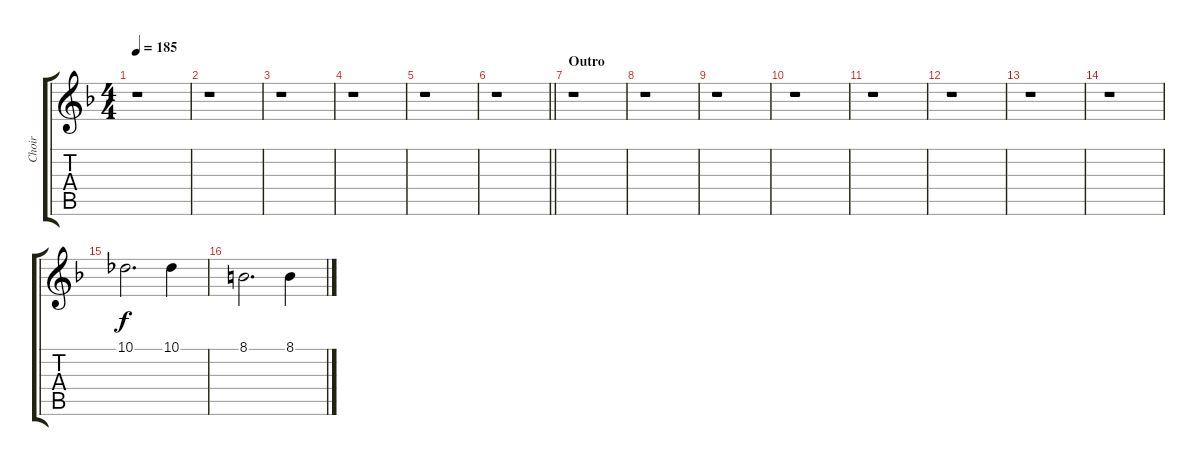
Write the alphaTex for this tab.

\track ("Choir" "Choir") {instrument choiraahs}
\staff {score tabs}
\tuning (Eb4 Bb3 Gb3 Db3 Ab2 Eb2) {hide}
\ts (4 4)
\tempo 185
\clef g2
\ks f
r.1{dy f} |
r.1 |
r.1 |
r.1 |
r.1 |
\barLineRight lightlight
r.1 |
\section ("" "Outro")
r.1 |
r.1 |
r.1 |
r.1 |
r.1 |
r.1 |
r.1 |
r.1 |
10.1.2{d} 10.1.4 |
8.1.2{d} 8.1.4
